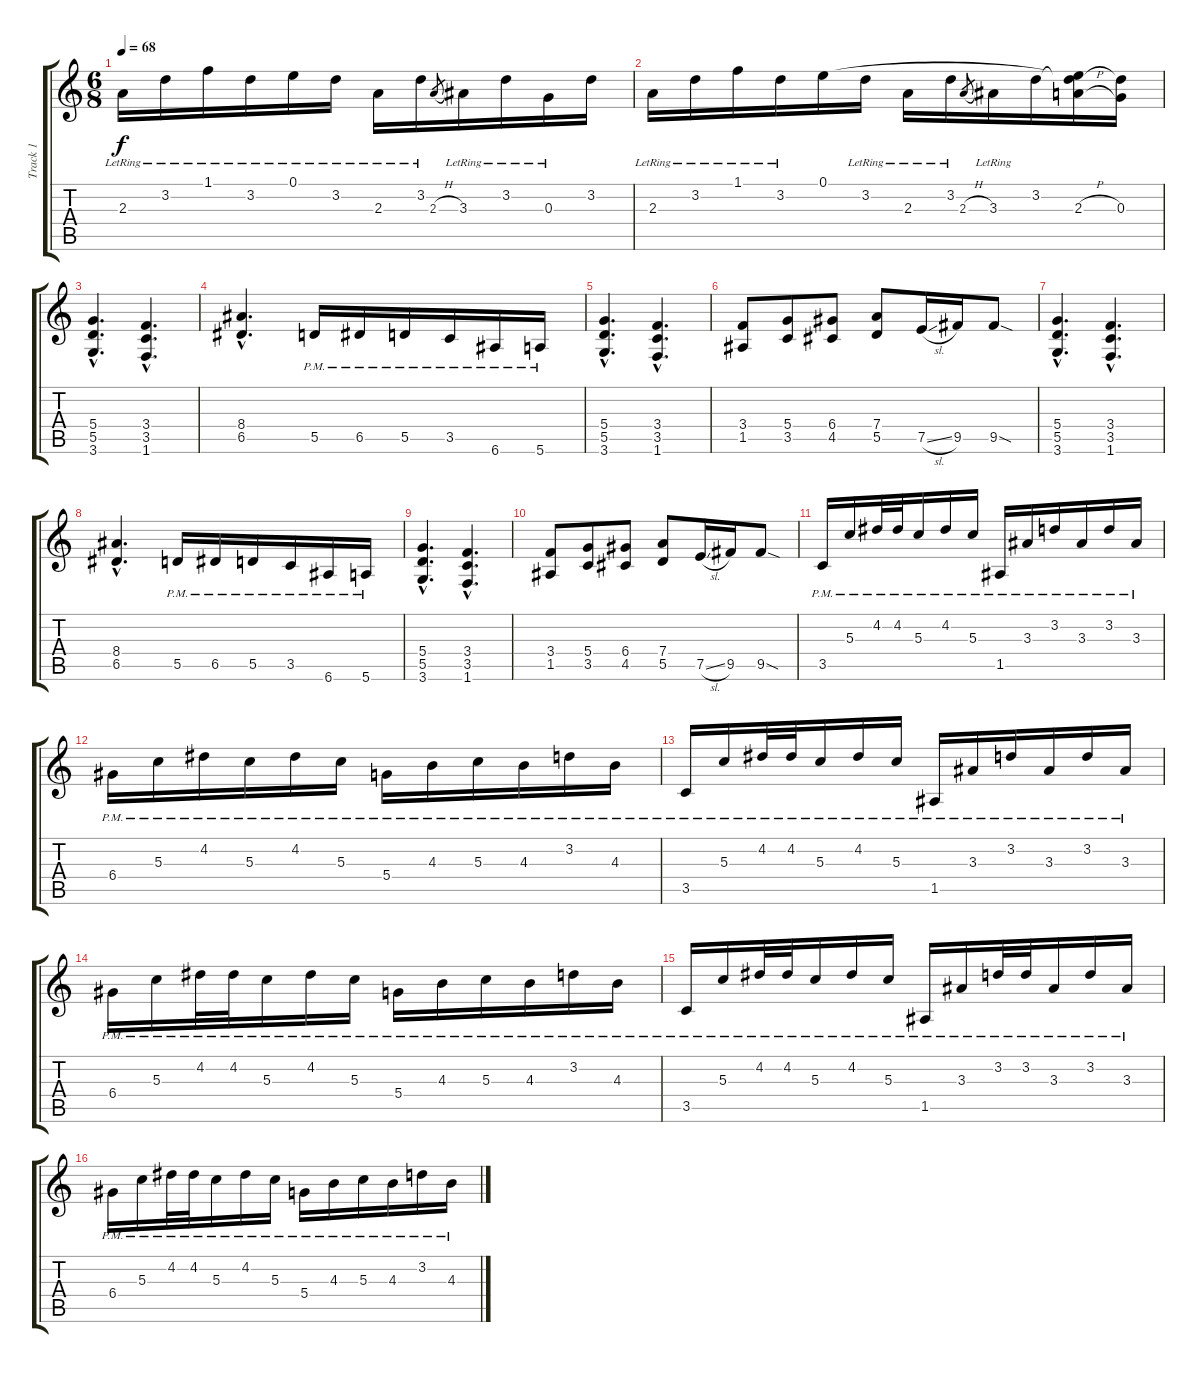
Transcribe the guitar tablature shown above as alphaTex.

\track ("Track 1" "Track 1") {instrument electricguitarclean}
\staff {score tabs}
\tuning (E4 B3 G3 D3 A2 E2) {hide}
\ts (6 8)
\tempo 68
\clef g2
\ks c
2.3{lr}.16{dy f instrument electricguitarclean} 3.2{lr}.16 1.1{lr}.16 3.2{lr}.16 0.1{lr}.16 3.2{lr}.16 2.3{lr}.16 3.2{lr}.16 2.3{h}.8{gr} 3.3{lr}.16 3.2{lr}.16 0.3{lr}.16 3.2.16 |
2.3{lr}.16 3.2{lr}.16 1.1{lr}.16 3.2{lr}.16 0.1.16 3.2{lr}.16 2.3{lr}.16 3.2{lr}.16 2.3{h}.8{gr} 3.3{lr}.16 3.2.16 (0.1{t} 3.2{t} 2.3{h}).16 (3.2{t} 0.3).16 |
(5.4{hac} 5.5{hac} 3.6{hac}).4{d instrument overdrivenguitar} (3.4{hac} 3.5{hac} 1.6{hac}).4{d} |
(8.4{hac} 6.5{hac}).4{d} 5.5{pm}.16 6.5{pm}.16 5.5{pm}.16 3.5{pm}.16 6.6{pm}.16 5.6{pm}.16 |
(5.4{hac} 5.5{hac} 3.6{hac}).4{d} (3.4{hac} 3.5{hac} 1.6{hac}).4{d} |
(3.4 1.5).8 (5.4 3.5).8 (6.4 4.5).8 (7.4 5.5).8 7.5{sl}.16 9.5.16 9.5{sod}.8 |
(5.4{hac} 5.5{hac} 3.6{hac}).4{d} (3.4{hac} 3.5{hac} 1.6{hac}).4{d} |
(8.4{hac} 6.5{hac}).4{d} 5.5{pm}.16 6.5{pm}.16 5.5{pm}.16 3.5{pm}.16 6.6{pm}.16 5.6{pm}.16 |
(5.4{hac} 5.5{hac} 3.6{hac}).4{d} (3.4{hac} 3.5{hac} 1.6{hac}).4{d} |
(3.4 1.5).8 (5.4 3.5).8 (6.4 4.5).8 (7.4 5.5).8 7.5{sl}.16 9.5.16 9.5{sod}.8 |
3.5{pm}.16 5.3{pm}.16 4.2{pm}.32 4.2{pm}.32 5.3{pm}.16 4.2{pm}.16 5.3{pm}.16 1.5{pm}.16 3.3{pm}.16 3.2{pm}.16 3.3{pm}.16 3.2{pm}.16 3.3{pm}.16 |
6.4{pm}.16 5.3{pm}.16 4.2{pm}.16 5.3{pm}.16 4.2{pm}.16 5.3{pm}.16 5.4{pm}.16 4.3{pm}.16 5.3{pm}.16 4.3{pm}.16 3.2{pm}.16 4.3{pm}.16 |
3.5{pm}.16 5.3{pm}.16 4.2{pm}.32 4.2{pm}.32 5.3{pm}.16 4.2{pm}.16 5.3{pm}.16 1.5{pm}.16 3.3{pm}.16 3.2{pm}.16 3.3{pm}.16 3.2{pm}.16 3.3{pm}.16 |
6.4{pm}.16 5.3{pm}.16 4.2{pm}.32 4.2{pm}.32 5.3{pm}.16 4.2{pm}.16 5.3{pm}.16 5.4{pm}.16 4.3{pm}.16 5.3{pm}.16 4.3{pm}.16 3.2{pm}.16 4.3{pm}.16 |
3.5{pm}.16 5.3{pm}.16 4.2{pm}.32 4.2{pm}.32 5.3{pm}.16 4.2{pm}.16 5.3{pm}.16 1.5{pm}.16 3.3{pm}.16 3.2{pm}.32 3.2{pm}.32 3.3{pm}.16 3.2{pm}.16 3.3{pm}.16 |
6.4{pm}.16 5.3{pm}.16 4.2{pm}.32 4.2{pm}.32 5.3{pm}.16 4.2{pm}.16 5.3{pm}.16 5.4{pm}.16 4.3{pm}.16 5.3{pm}.16 4.3{pm}.16 3.2{pm}.16 4.3{pm}.16
